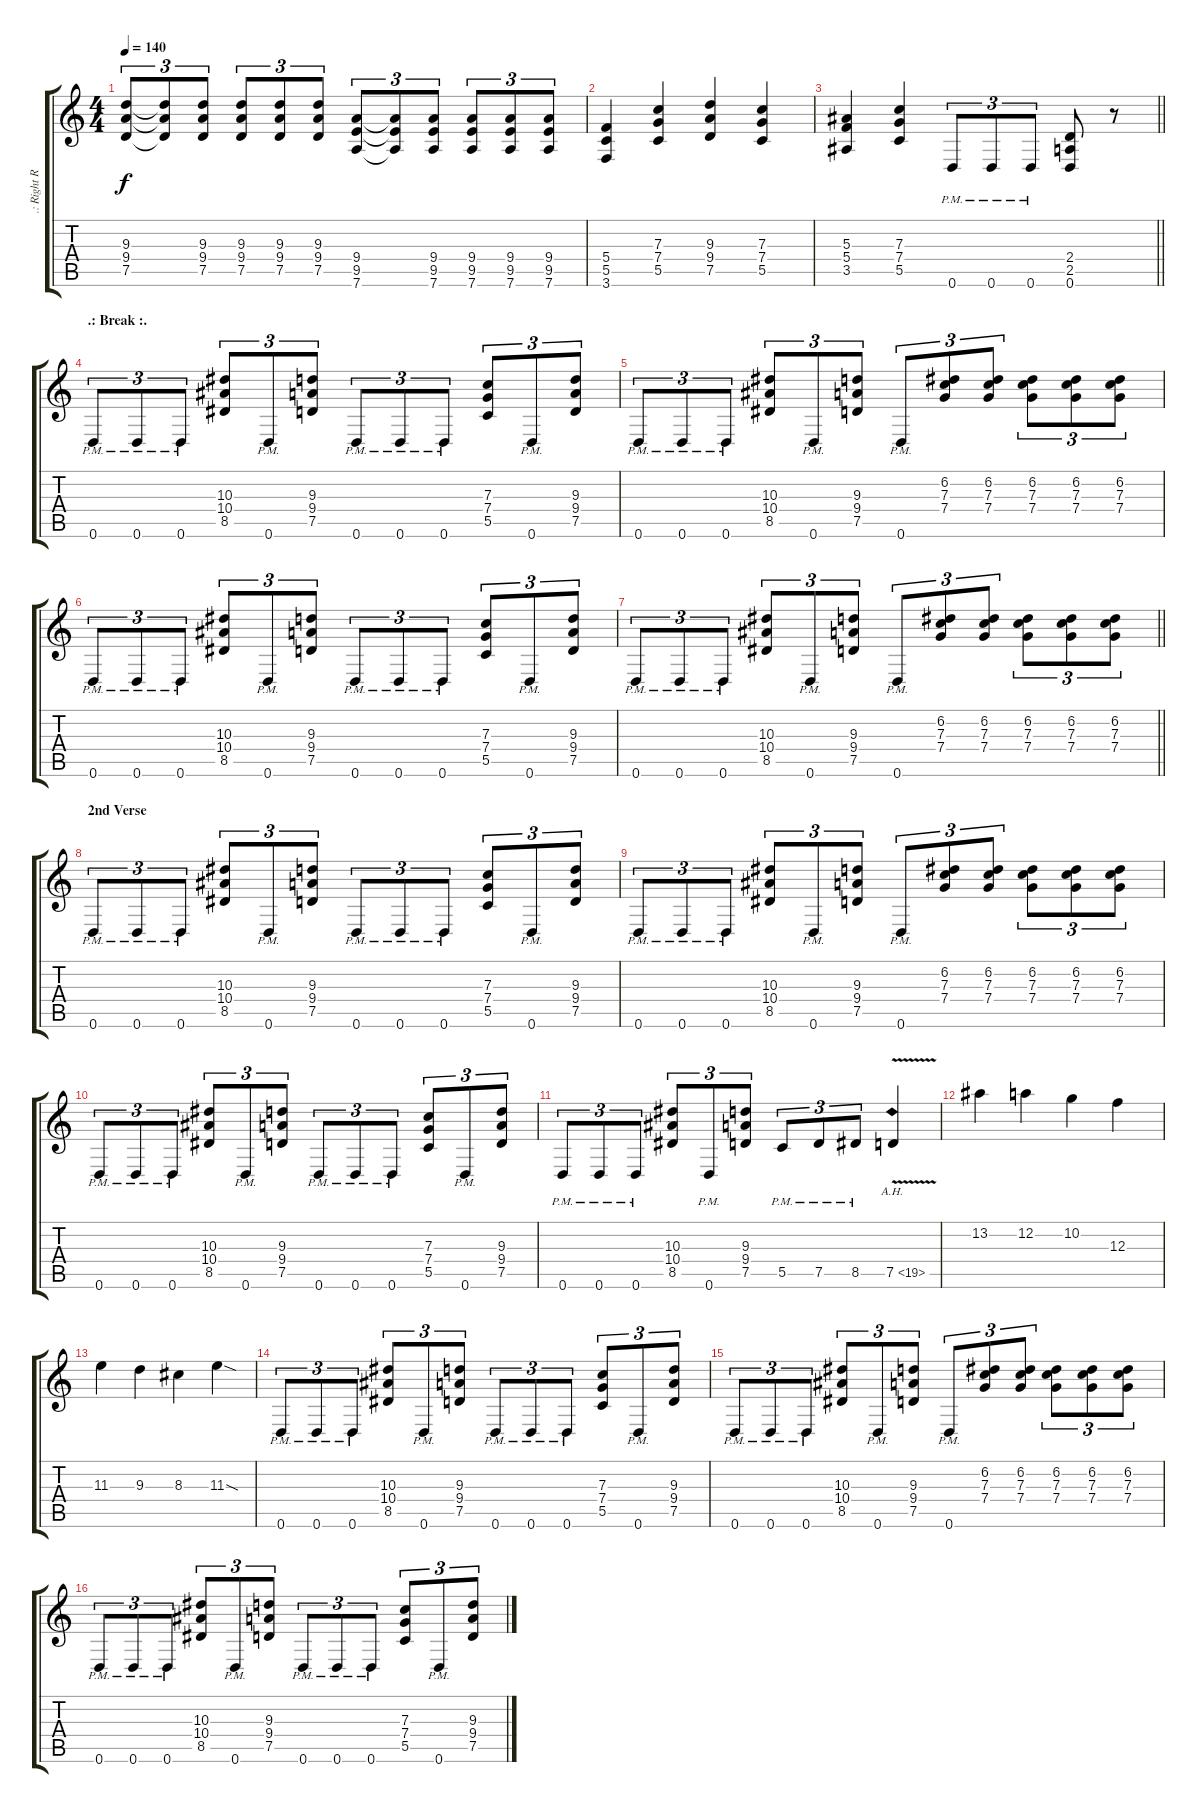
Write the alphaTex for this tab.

\track (".: Right Rythm Guitar :." ".: Right R") {mute instrument distortionguitar}
\staff {score tabs}
\tuning (D4 A3 F3 C3 G2 D2) {hide}
\ts (4 4)
\tempo 140
\clef g2
\ks c
(9.3 9.4 7.5).8{tu (3 2) dy f} (9.3{t} 9.4{t} 7.5{t}).8{tu (3 2)} (9.3 9.4 7.5).8{tu (3 2)} (9.3 9.4 7.5).8{tu (3 2)} (9.3 9.4 7.5).8{tu (3 2)} (9.3 9.4 7.5).8{tu (3 2)} (9.4 9.5 7.6).8{tu (3 2)} (9.4{t} 9.5{t} 7.6{t}).8{tu (3 2)} (9.4 9.5 7.6).8{tu (3 2)} (9.4 9.5 7.6).8{tu (3 2)} (9.4 9.5 7.6).8{tu (3 2)} (9.4 9.5 7.6).8{tu (3 2)} |
(5.4 5.5 3.6).4 (7.3 7.4 5.5).4 (9.3 9.4 7.5).4 (7.3 7.4 5.5).4 |
\barLineRight lightlight
(5.3 5.4 3.5).4 (7.3 7.4 5.5).4 0.6{pm}.8{tu (3 2)} 0.6{pm}.8{tu (3 2)} 0.6{pm}.8{tu (3 2)} (2.4 2.5 0.6).8 r.8 |
\section ("" ".: Break :.")
0.6{pm}.8{tu (3 2)} 0.6{pm}.8{tu (3 2)} 0.6{pm}.8{tu (3 2)} (10.3 10.4 8.5).8{tu (3 2)} 0.6{pm}.8{tu (3 2)} (9.3 9.4 7.5).8{tu (3 2)} 0.6{pm}.8{tu (3 2)} 0.6{pm}.8{tu (3 2)} 0.6{pm}.8{tu (3 2)} (7.3 7.4 5.5).8{tu (3 2)} 0.6{pm}.8{tu (3 2)} (9.3 9.4 7.5).8{tu (3 2)} |
0.6{pm}.8{tu (3 2)} 0.6{pm}.8{tu (3 2)} 0.6{pm}.8{tu (3 2)} (10.3 10.4 8.5).8{tu (3 2)} 0.6{pm}.8{tu (3 2)} (9.3 9.4 7.5).8{tu (3 2)} 0.6{pm}.8{tu (3 2)} (6.2 7.3 7.4).8{tu (3 2)} (6.2 7.3 7.4).8{tu (3 2)} (6.2 7.3 7.4).8{tu (3 2)} (6.2 7.3 7.4).8{tu (3 2)} (6.2 7.3 7.4).8{tu (3 2)} |
0.6{pm}.8{tu (3 2)} 0.6{pm}.8{tu (3 2)} 0.6{pm}.8{tu (3 2)} (10.3 10.4 8.5).8{tu (3 2)} 0.6{pm}.8{tu (3 2)} (9.3 9.4 7.5).8{tu (3 2)} 0.6{pm}.8{tu (3 2)} 0.6{pm}.8{tu (3 2)} 0.6{pm}.8{tu (3 2)} (7.3 7.4 5.5).8{tu (3 2)} 0.6{pm}.8{tu (3 2)} (9.3 9.4 7.5).8{tu (3 2)} |
\barLineRight lightlight
0.6{pm}.8{tu (3 2)} 0.6{pm}.8{tu (3 2)} 0.6{pm}.8{tu (3 2)} (10.3 10.4 8.5).8{tu (3 2)} 0.6{pm}.8{tu (3 2)} (9.3 9.4 7.5).8{tu (3 2)} 0.6{pm}.8{tu (3 2)} (6.2 7.3 7.4).8{tu (3 2)} (6.2 7.3 7.4).8{tu (3 2)} (6.2 7.3 7.4).8{tu (3 2)} (6.2 7.3 7.4).8{tu (3 2)} (6.2 7.3 7.4).8{tu (3 2)} |
\section ("" "2nd Verse")
0.6{pm}.8{tu (3 2)} 0.6{pm}.8{tu (3 2)} 0.6{pm}.8{tu (3 2)} (10.3 10.4 8.5).8{tu (3 2)} 0.6{pm}.8{tu (3 2)} (9.3 9.4 7.5).8{tu (3 2)} 0.6{pm}.8{tu (3 2)} 0.6{pm}.8{tu (3 2)} 0.6{pm}.8{tu (3 2)} (7.3 7.4 5.5).8{tu (3 2)} 0.6{pm}.8{tu (3 2)} (9.3 9.4 7.5).8{tu (3 2)} |
0.6{pm}.8{tu (3 2)} 0.6{pm}.8{tu (3 2)} 0.6{pm}.8{tu (3 2)} (10.3 10.4 8.5).8{tu (3 2)} 0.6{pm}.8{tu (3 2)} (9.3 9.4 7.5).8{tu (3 2)} 0.6{pm}.8{tu (3 2)} (6.2 7.3 7.4).8{tu (3 2)} (6.2 7.3 7.4).8{tu (3 2)} (6.2 7.3 7.4).8{tu (3 2)} (6.2 7.3 7.4).8{tu (3 2)} (6.2 7.3 7.4).8{tu (3 2)} |
0.6{pm}.8{tu (3 2)} 0.6{pm}.8{tu (3 2)} 0.6{pm}.8{tu (3 2)} (10.3 10.4 8.5).8{tu (3 2)} 0.6{pm}.8{tu (3 2)} (9.3 9.4 7.5).8{tu (3 2)} 0.6{pm}.8{tu (3 2)} 0.6{pm}.8{tu (3 2)} 0.6{pm}.8{tu (3 2)} (7.3 7.4 5.5).8{tu (3 2)} 0.6{pm}.8{tu (3 2)} (9.3 9.4 7.5).8{tu (3 2)} |
0.6{pm}.8{tu (3 2)} 0.6{pm}.8{tu (3 2)} 0.6{pm}.8{tu (3 2)} (10.3 10.4 8.5).8{tu (3 2)} 0.6{pm}.8{tu (3 2)} (9.3 9.4 7.5).8{tu (3 2)} 5.5{pm}.8{tu (3 2)} 7.5{pm}.8{tu (3 2)} 8.5{pm}.8{tu (3 2)} 7.5{ah 12 v}.4 |
13.2.4 12.2.4 10.2.4 12.3.4 |
11.3.4 9.3.4 8.3.4 11.3{sod}.4 |
0.6{pm}.8{tu (3 2)} 0.6{pm}.8{tu (3 2)} 0.6{pm}.8{tu (3 2)} (10.3 10.4 8.5).8{tu (3 2)} 0.6{pm}.8{tu (3 2)} (9.3 9.4 7.5).8{tu (3 2)} 0.6{pm}.8{tu (3 2)} 0.6{pm}.8{tu (3 2)} 0.6{pm}.8{tu (3 2)} (7.3 7.4 5.5).8{tu (3 2)} 0.6{pm}.8{tu (3 2)} (9.3 9.4 7.5).8{tu (3 2)} |
0.6{pm}.8{tu (3 2)} 0.6{pm}.8{tu (3 2)} 0.6{pm}.8{tu (3 2)} (10.3 10.4 8.5).8{tu (3 2)} 0.6{pm}.8{tu (3 2)} (9.3 9.4 7.5).8{tu (3 2)} 0.6{pm}.8{tu (3 2)} (6.2 7.3 7.4).8{tu (3 2)} (6.2 7.3 7.4).8{tu (3 2)} (6.2 7.3 7.4).8{tu (3 2)} (6.2 7.3 7.4).8{tu (3 2)} (6.2 7.3 7.4).8{tu (3 2)} |
0.6{pm}.8{tu (3 2)} 0.6{pm}.8{tu (3 2)} 0.6{pm}.8{tu (3 2)} (10.3 10.4 8.5).8{tu (3 2)} 0.6{pm}.8{tu (3 2)} (9.3 9.4 7.5).8{tu (3 2)} 0.6{pm}.8{tu (3 2)} 0.6{pm}.8{tu (3 2)} 0.6{pm}.8{tu (3 2)} (7.3 7.4 5.5).8{tu (3 2)} 0.6{pm}.8{tu (3 2)} (9.3 9.4 7.5).8{tu (3 2)}
